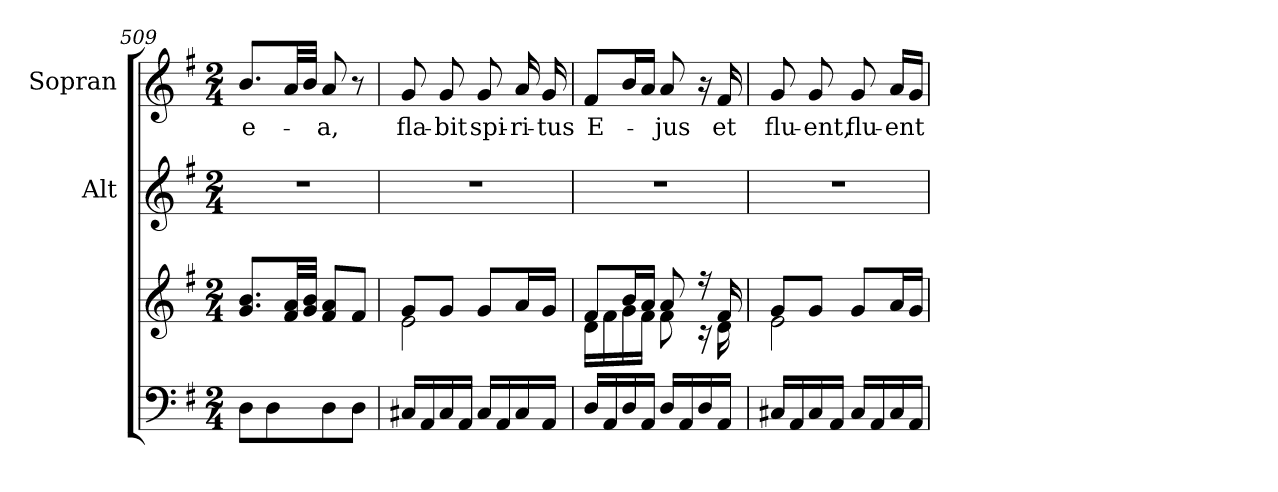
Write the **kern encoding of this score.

**kern	**kern	**kern	**kern	**text
*part3	*part3	*part2	*part1	*part1
*staff4	*staff3	*staff2	*staff1	*staff1
*	*	*I"Alt	*I"Sopran	*
*	*	*I'A.	*I'S.	*
*clefF4	*clefG2	*clefG2	*clefG2	*
*k[f#]	*k[f#]	*k[f#]	*k[f#]	*
*G:	*G:	*G:	*G:	*
*M2/4	*M2/4	*M2/4	*M2/4	*
=509	=509	=509	=509	=509
!	!	!	!	!LO:LY:b
8D\L	8.g/ 8.b/L	2r	8.b/L	e-
8D\	.	.	.	.
.	32f#/ 32a/LL	.	32a/LL	.
.	32g/ 32b/JJJ	.	32b/JJJ	.
!	!	!	!	!LO:LY:b
8D\	8f#/ 8a/L	.	8a/	-a,
8D\J	8f#/J	.	8r	.
!!LO:LB:g=z
=510	=510	=510	=510	=510
*	*^	*	*	*
!	!	!	!	!	!LO:LY:b
16C#X/LL	8g/L	2e\	2r	8g/	fla-
16AA/	.	.	.	.	.
!	!	!	!	!	!LO:LY:b
16C#/	8g/J	.	.	8g/	-bit
16AA/JJ	.	.	.	.	.
!	!	!	!	!	!LO:LY:b
16C#/LL	8g/L	.	.	8g/	spi-
16AA/	.	.	.	.	.
!	!	!	!	!	!LO:LY:b
16C#/	16a/L	.	.	16a/	-ri-
!	!	!	!	!	!LO:LY:b
16AA/JJ	16g/JJ	.	.	16g/	-tus
=511	=511	=511	=511	=511	=511
!	!	!	!	!	!LO:LY:b
16D/LL	8f#/L	16d\LL	2r	8f#/L	E-
16AA/	.	16f#\	.	.	.
16D/	16b/L	16g\	.	16b/L	.
16AA/JJ	16a/JJ	16f#\JJ	.	16a/JJ	.
!	!	!	!	!	!LO:LY:b
16D/LL	8a/	8f#\	.	8a/	-jus
16AA/	.	.	.	.	.
16D/	16r	16r	.	16r	.
!	!	!	!	!	!LO:LY:b
16AA/JJ	16f#/	16d\	.	16f#/	et
=512	=512	=512	=512	=512	=512
!	!	!	!	!	!LO:LY:b
16C#X/LL	8g/L	2e\	2r	8g/	flu-
16AA/	.	.	.	.	.
!	!	!	!	!	!LO:LY:b
16C#/	8g/J	.	.	8g/	-ent,
16AA/JJ	.	.	.	.	.
!	!	!	!	!	!LO:LY:b
16C#/LL	8g/L	.	.	8g/	flu-
16AA/	.	.	.	.	.
!	!	!	!	!	!LO:LY:b
16C#/	16a/L	.	.	16a/LL	-ent
16AA/JJ	16g/JJ	.	.	16g/JJ	.
*	*v	*v	*	*	*
=	=	=	=	=
*-	*-	*-	*-	*-
